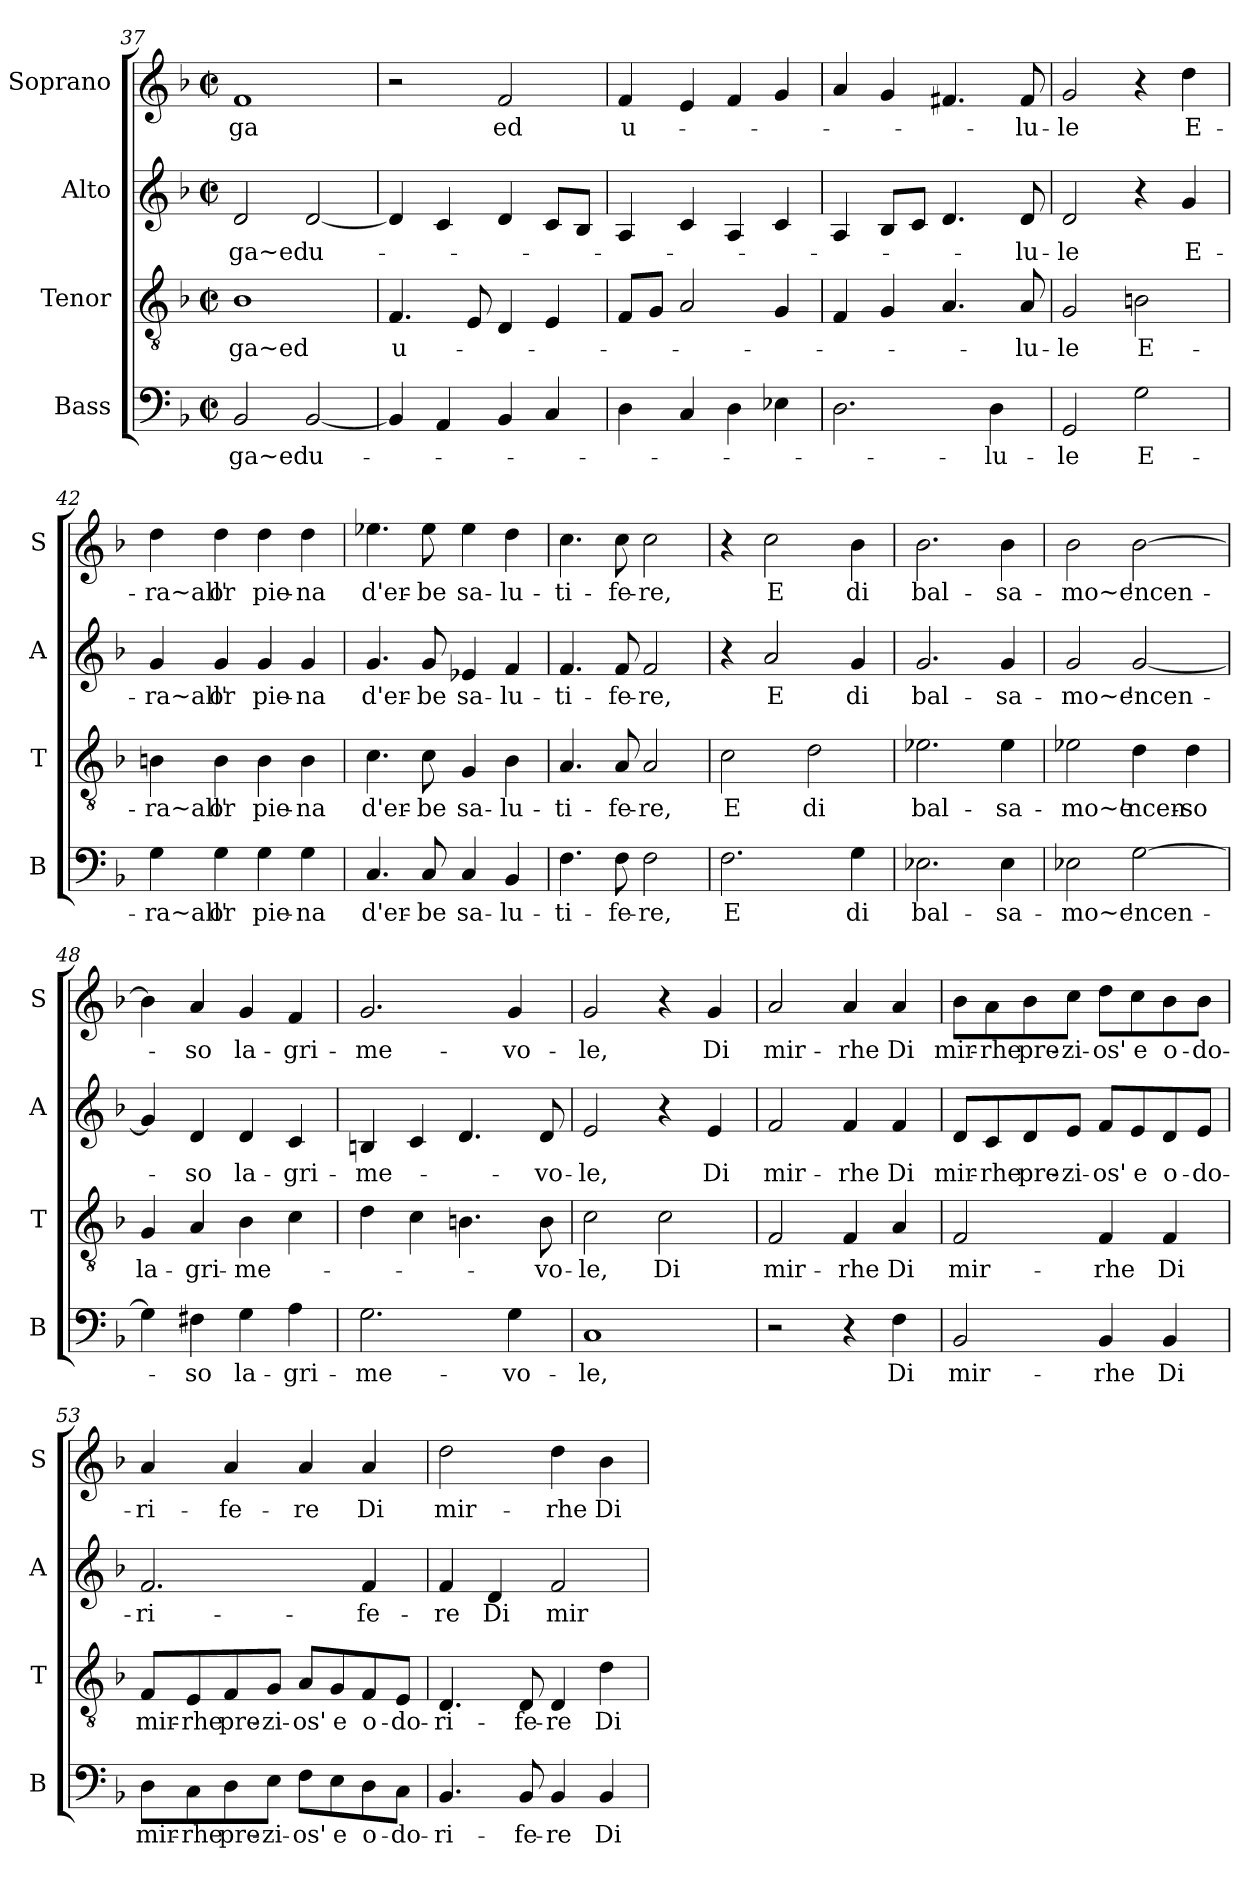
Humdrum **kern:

**kern	**text	**kern	**text	**kern	**text	**kern	**text
*part4	*part4	*part3	*part3	*part2	*part2	*part1	*part1
*staff4	*staff4	*staff3	*staff3	*staff2	*staff2	*staff1	*staff1
*I"Bass	*	*I"Tenor	*	*I"Alto	*	*I"Soprano	*
*I'B	*	*I'T	*	*I'A	*	*I'S	*
*clefF4	*	*clefGv2	*	*clefG2	*	*clefG2	*
*k[b-]	*	*k[b-]	*	*k[b-]	*	*k[b-]	*
*F:	*	*F:	*	*F:	*	*F:	*
*M2/2	*	*M2/2	*	*M2/2	*	*M2/2	*
*met(c|)	*	*met(c|)	*	*met(c|)	*	*met(c|)	*
=37	=37	=37	=37	=37	=37	=37	=37
2BB-/	-ga~ed	1B-	-ga~ed	2d/	-ga~ed	1f	-ga
[2BB-/	u-	.	.	[2d/	u-	.	.
=38	=38	=38	=38	=38	=38	=38	=38
4BB-/]	.	4.F/	u-	4d/]	.	2r	.
4AA/	.	.	.	4c/	.	.	.
.	.	8E/	.	.	.	.	.
4BB-/	.	4D/	.	4d/	.	2f/	ed
4C/	.	4E/	.	8c/L	.	.	.
.	.	.	.	8B-/J	.	.	.
=39	=39	=39	=39	=39	=39	=39	=39
4D\	.	8F/L	.	4A/	.	4f/	u-
.	.	8G/J	.	.	.	.	.
4C/	.	2A/	.	4c/	.	4e/	.
4D\	.	.	.	4A/	.	4f/	.
4E-X\	.	4G/	.	4c/	.	4g/	.
=40	=40	=40	=40	=40	=40	=40	=40
2.D\	.	4F/	.	4A/	.	4a/	.
.	.	4G/	.	8B-/L	.	4g/	.
.	.	.	.	8c/J	.	.	.
.	.	4.A/	.	4.d/	.	4.f#X/	.
4D\	-lu-	.	.	.	.	.	.
.	.	8A/	-lu-	8d/	-lu-	8f#/	-lu-
=41	=41	=41	=41	=41	=41	=41	=41
2GG/	-le	2G/	-le	2d/	-le	2g/	-le
2G\	E-	2Bn\	E-	4r	.	4r	.
.	.	.	.	4g/	E-	4dd\	E-
=42	=42	=42	=42	=42	=42	=42	=42
4G\	-ra~all'	4Bn\	-ra~all'	4g/	-ra~all'	4dd\	-ra~all'
4G\	or	4B\	or	4g/	or	4dd\	or
4G\	pie-	4B\	pie-	4g/	pie-	4dd\	pie-
4G\	-na	4B\	-na	4g/	-na	4dd\	-na
!!LO:PB:g=z
=43	=43	=43	=43	=43	=43	=43	=43
4.C/	d'er-	4.c\	d'er-	4.g/	d'er-	4.ee-X\	d'er-
8C/	-be	8c\	-be	8g/	-be	8ee-\	-be
4C/	sa-	4G/	sa-	4e-X/	sa-	4ee-\	sa-
4BB-/	-lu-	4B-\	-lu-	4f/	-lu-	4dd\	-lu-
=44	=44	=44	=44	=44	=44	=44	=44
4.F\	-ti-	4.A/	-ti-	4.f/	-ti-	4.cc\	-ti-
8F\	-fe-	8A/	-fe-	8f/	-fe-	8cc\	-fe-
2F\	-re,	2A/	-re,	2f/	-re,	2cc\	-re,
=45	=45	=45	=45	=45	=45	=45	=45
2.F\	E	2c\	E	4r	.	4r	.
.	.	.	.	2a/	E	2cc\	E
.	.	2d\	di	.	.	.	.
4G\	di	.	.	4g/	di	4b-\	di
=46	=46	=46	=46	=46	=46	=46	=46
2.E-X\	bal-	2.e-X\	bal-	2.g/	bal-	2.b-\	bal-
4E-\	-sa-	4e-\	-sa-	4g/	-sa-	4b-\	-sa-
=47	=47	=47	=47	=47	=47	=47	=47
2E-X\	-mo~e	2e-X\	-mo~e	2g/	-mo~e	2b-\	-mo~e
[2G\	'ncen-	4d\	'ncen-	[2g/	'ncen-	[2b-\	'ncen-
.	.	4d\	-so	.	.	.	.
!!LO:LB:g=z
=48	=48	=48	=48	=48	=48	=48	=48
4G\]	.	4G/	la-	4g/]	.	4b-\]	.
4F#X\	-so	4A/	-gri-	4d/	-so	4a/	-so
4G\	la-	4B-\	-me-	4d/	la-	4g/	la-
4A\	-gri-	4c\	.	4c/	-gri-	4f/	-gri-
=49	=49	=49	=49	=49	=49	=49	=49
2.G\	-me-	4d\	.	4Bn/	-me-	2.g/	-me-
.	.	4c\	.	4c/	.	.	.
.	.	4.Bn\	.	4.d/	.	.	.
4G\	-vo-	.	.	.	.	4g/	-vo-
.	.	8B\	-vo-	8d/	-vo-	.	.
=50	=50	=50	=50	=50	=50	=50	=50
1C	-le,	2c\	-le,	2e/	-le,	2g/	-le,
.	.	2c\	Di	4r	.	4r	.
.	.	.	.	4e/	Di	4g/	Di
=51	=51	=51	=51	=51	=51	=51	=51
2r	.	2F/	mir-	2f/	mir-	2a/	mir-
4r	.	4F/	-rhe	4f/	-rhe	4a/	-rhe
4F\	Di	4A/	Di	4f/	Di	4a/	Di
=52	=52	=52	=52	=52	=52	=52	=52
2BB-/	mir-	2F/	mir-	8d/L	mir-	8b-\L	mir-
.	.	.	.	8c/	-rhe	8a\	-rhe
.	.	.	.	8d/	pre-	8b-\	pre-
.	.	.	.	8e/J	-zi-	8cc\J	-zi-
4BB-/	-rhe	4F/	-rhe	8f/L	-os'	8dd\L	-os'
.	.	.	.	8e/	e	8cc\	e
4BB-/	Di	4F/	Di	8d/	o-	8b-\	o-
.	.	.	.	8e/J	-do-	8b-\J	-do-
!!LO:LB:g=z
=53	=53	=53	=53	=53	=53	=53	=53
8D\L	mir-	8F/L	mir-	2.f/	-ri-	4a/	-ri-
8C\	-rhe	8E/	-rhe	.	.	.	.
8D\	pre-	8F/	pre-	.	.	4a/	-fe-
8E\J	-zi-	8G/J	-zi-	.	.	.	.
8F\L	-os'	8A/L	-os'	.	.	4a/	-re
8E\	e	8G/	e	.	.	.	.
8D\	o-	8F/	o-	4f/	-fe-	4a/	Di
8C\J	-do-	8E/J	-do-	.	.	.	.
=54	=54	=54	=54	=54	=54	=54	=54
4.BB-/	-ri-	4.D/	-ri-	4f/	-re	2dd\	mir-
.	.	.	.	4d/	Di	.	.
8BB-/	-fe-	8D/	-fe-	.	.	.	.
4BB-/	-re	4D/	-re	2f/	mir-	4dd\	-rhe
4BB-/	Di	4d\	Di	.	.	4b-\	Di
=	=	=	=	=	=	=	=
*-	*-	*-	*-	*-	*-	*-	*-
